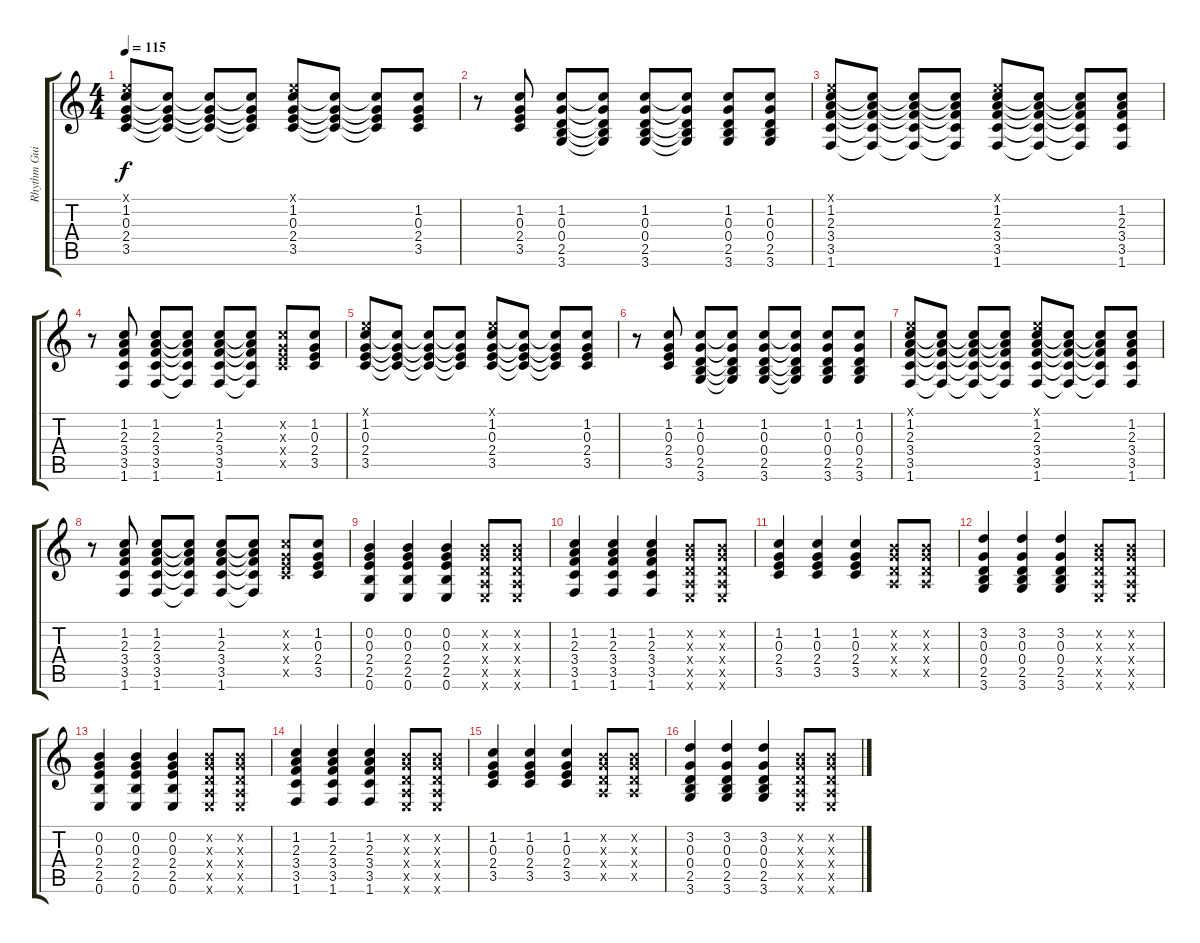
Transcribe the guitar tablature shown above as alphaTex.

\track ("Rhythm Guitar" "Rhythm Gui") {instrument acousticguitarsteel}
\staff {score tabs}
\tuning (E4 B3 G3 D3 A2 E2) {hide}
\ts (4 4)
\tempo 115
\clef g2
\ks c
(0.1{x} 1.2 0.3 2.4 3.5).8{dy f} (1.2{t} 0.3{t} 2.4{t} 3.5{t}).8 (1.2{t} 0.3{t} 2.4{t} 3.5{t}).8 (1.2{t} 0.3{t} 2.4{t} 3.5{t}).8 (0.1{x} 1.2 0.3 2.4 3.5).8 (1.2{t} 0.3{t} 2.4{t} 3.5{t}).8 (1.2{t} 0.3{t} 2.4{t} 3.5{t}).8 (1.2 0.3 2.4 3.5).8 |
r.8 (1.2 0.3 2.4 3.5).8 (1.2 0.3 0.4 2.5 3.6).8 (1.2{t} 0.3{t} 0.4{t} 2.5{t} 3.6{t}).8 (1.2 0.3 0.4 2.5 3.6).8 (1.2{t} 0.3{t} 0.4{t} 2.5{t} 3.6{t}).8 (1.2 0.3 0.4 2.5 3.6).8 (1.2 0.3 0.4 2.5 3.6).8 |
(0.1{x} 1.2 2.3 3.4 3.5 1.6).8 (1.2{t} 2.3{t} 3.4{t} 3.5{t} 1.6{t}).8 (1.2{t} 2.3{t} 3.4{t} 3.5{t} 1.6{t}).8 (1.2{t} 2.3{t} 3.4{t} 3.5{t} 1.6{t}).8 (0.1{x} 1.2 2.3 3.4 3.5 1.6).8 (1.2{t} 2.3{t} 3.4{t} 3.5{t} 1.6{t}).8 (1.2{t} 2.3{t} 3.4{t} 3.5{t} 1.6{t}).8 (1.2 2.3 3.4 3.5 1.6).8 |
r.8 (1.2 2.3 3.4 3.5 1.6).8 (1.2 2.3 3.4 3.5 1.6).8 (1.2{t} 2.3{t} 3.4{t} 3.5{t} 1.6{t}).8 (1.2 2.3 3.4 3.5 1.6).8 (1.2{t} 2.3{t} 3.4{t} 3.5{t} 1.6{t}).8 (1.2{x} 0.3{x} 2.4{x} 3.5{x}).8 (1.2 0.3 2.4 3.5).8 |
(0.1{x} 1.2 0.3 2.4 3.5).8 (1.2{t} 0.3{t} 2.4{t} 3.5{t}).8 (1.2{t} 0.3{t} 2.4{t} 3.5{t}).8 (1.2{t} 0.3{t} 2.4{t} 3.5{t}).8 (0.1{x} 1.2 0.3 2.4 3.5).8 (1.2{t} 0.3{t} 2.4{t} 3.5{t}).8 (1.2{t} 0.3{t} 2.4{t} 3.5{t}).8 (1.2 0.3 2.4 3.5).8 |
r.8 (1.2 0.3 2.4 3.5).8 (1.2 0.3 0.4 2.5 3.6).8 (1.2{t} 0.3{t} 0.4{t} 2.5{t} 3.6{t}).8 (1.2 0.3 0.4 2.5 3.6).8 (1.2{t} 0.3{t} 0.4{t} 2.5{t} 3.6{t}).8 (1.2 0.3 0.4 2.5 3.6).8 (1.2 0.3 0.4 2.5 3.6).8 |
(0.1{x} 1.2 2.3 3.4 3.5 1.6).8 (1.2{t} 2.3{t} 3.4{t} 3.5{t} 1.6{t}).8 (1.2{t} 2.3{t} 3.4{t} 3.5{t} 1.6{t}).8 (1.2{t} 2.3{t} 3.4{t} 3.5{t} 1.6{t}).8 (0.1{x} 1.2 2.3 3.4 3.5 1.6).8 (1.2{t} 2.3{t} 3.4{t} 3.5{t} 1.6{t}).8 (1.2{t} 2.3{t} 3.4{t} 3.5{t} 1.6{t}).8 (1.2 2.3 3.4 3.5 1.6).8 |
r.8 (1.2 2.3 3.4 3.5 1.6).8 (1.2 2.3 3.4 3.5 1.6).8 (1.2{t} 2.3{t} 3.4{t} 3.5{t} 1.6{t}).8 (1.2 2.3 3.4 3.5 1.6).8 (1.2{t} 2.3{t} 3.4{t} 3.5{t} 1.6{t}).8 (1.2{x} 0.3{x} 2.4{x} 3.5{x}).8 (1.2 0.3 2.4 3.5).8 |
(0.2 0.3 2.4 2.5 0.6).4 (0.2 0.3 2.4 2.5 0.6).4 (0.2 0.3 2.4 2.5 0.6).4 (0.2{x} 0.3{x} 0.4{x} 0.5{x} 0.6{x}).8 (0.2{x} 0.3{x} 0.4{x} 0.5{x} 0.6{x}).8 |
(1.2 2.3 3.4 3.5 1.6).4 (1.2 2.3 3.4 3.5 1.6).4 (1.2 2.3 3.4 3.5 1.6).4 (0.2{x} 0.3{x} 0.4{x} 0.5{x} 0.6{x}).8 (0.2{x} 0.3{x} 0.4{x} 0.5{x} 0.6{x}).8 |
(1.2 0.3 2.4 3.5).4 (1.2 0.3 2.4 3.5).4 (1.2 0.3 2.4 3.5).4 (0.2{x} 0.3{x} 0.4{x} 0.5{x}).8 (0.2{x} 0.3{x} 0.4{x} 0.5{x}).8 |
(3.2 0.3 0.4 2.5 3.6).4 (3.2 0.3 0.4 2.5 3.6).4 (3.2 0.3 0.4 2.5 3.6).4 (0.2{x} 0.3{x} 0.4{x} 0.5{x} 0.6{x}).8 (0.2{x} 0.3{x} 0.4{x} 0.5{x} 0.6{x}).8 |
(0.2 0.3 2.4 2.5 0.6).4 (0.2 0.3 2.4 2.5 0.6).4 (0.2 0.3 2.4 2.5 0.6).4 (0.2{x} 0.3{x} 0.4{x} 0.5{x} 0.6{x}).8 (0.2{x} 0.3{x} 0.4{x} 0.5{x} 0.6{x}).8 |
(1.2 2.3 3.4 3.5 1.6).4 (1.2 2.3 3.4 3.5 1.6).4 (1.2 2.3 3.4 3.5 1.6).4 (0.2{x} 0.3{x} 0.4{x} 0.5{x} 0.6{x}).8 (0.2{x} 0.3{x} 0.4{x} 0.5{x} 0.6{x}).8 |
(1.2 0.3 2.4 3.5).4 (1.2 0.3 2.4 3.5).4 (1.2 0.3 2.4 3.5).4 (0.2{x} 0.3{x} 0.4{x} 0.5{x}).8 (0.2{x} 0.3{x} 0.4{x} 0.5{x}).8 |
(3.2 0.3 0.4 2.5 3.6).4 (3.2 0.3 0.4 2.5 3.6).4 (3.2 0.3 0.4 2.5 3.6).4 (0.2{x} 0.3{x} 0.4{x} 0.5{x} 0.6{x}).8 (0.2{x} 0.3{x} 0.4{x} 0.5{x} 0.6{x}).8
